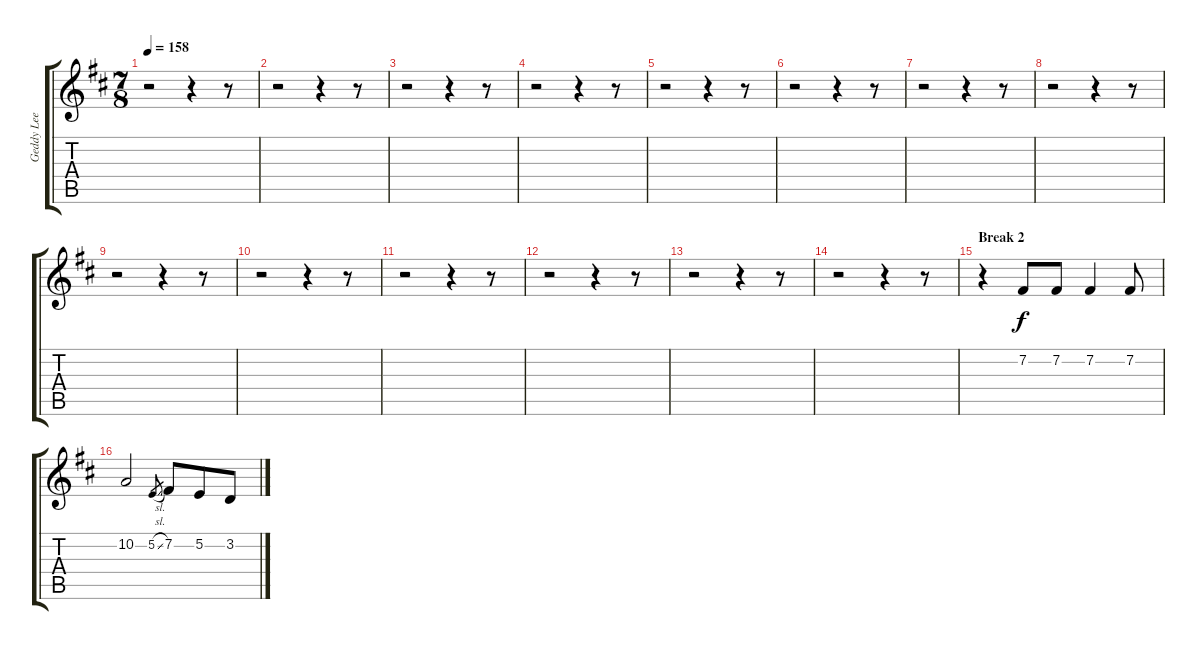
\track ("Geddy Lee (vocals)" "Geddy Lee ") {instrument lead2sawtooth}
\staff {score tabs}
\tuning (E4 B3 G3 D3 A2 E2) {hide}
\ts (7 8)
\tempo 158
\clef g2
\ks bminor
r.2{dy f} r.4 r.8 |
r.2 r.4 r.8 |
r.2 r.4 r.8 |
r.2 r.4 r.8 |
r.2 r.4 r.8 |
r.2 r.4 r.8 |
r.2 r.4 r.8 |
r.2 r.4 r.8 |
r.2 r.4 r.8 |
r.2 r.4 r.8 |
r.2 r.4 r.8 |
r.2 r.4 r.8 |
r.2 r.4 r.8 |
r.2 r.4 r.8 |
\section ("" "Break 2")
r.4 7.2.8 7.2.8 7.2.4 7.2.8 |
10.2.2 5.2{sl}.8{gr} 7.2.8 5.2.8 3.2.8
